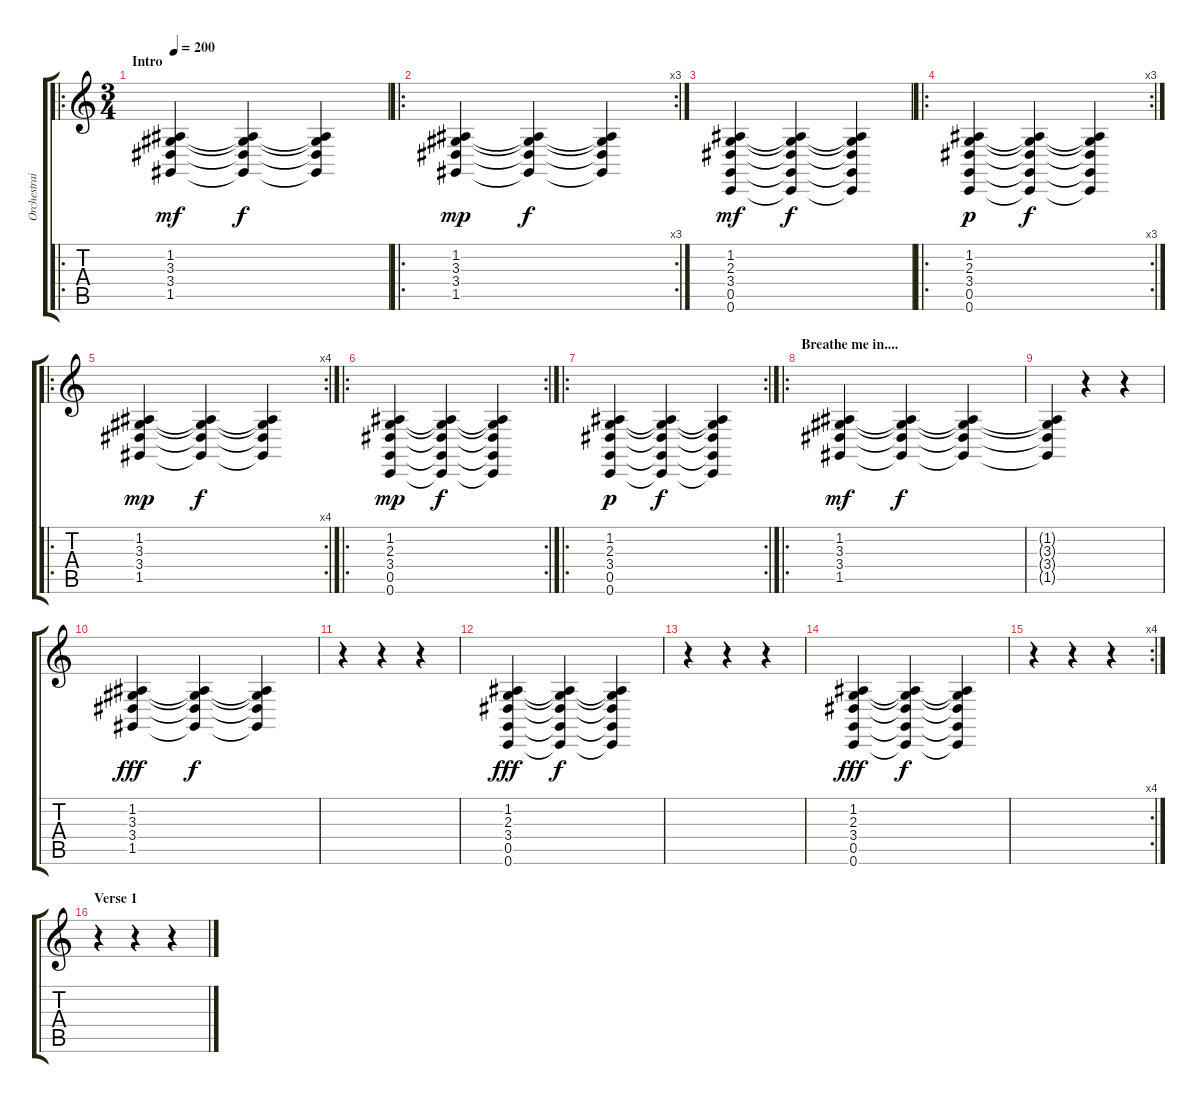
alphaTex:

\track ("Orchestraic sound" "Orchestrai") {instrument fx4atmosphere}
\staff {score tabs}
\tuning (D4 A3 F3 C3 G2 C2) {hide}
\ro
\ts (3 4)
\section ("" "Intro")
\tempo 200
\clef g2
\ks c
(1.2 3.3 3.4 1.5).4{dy mf instrument fx4atmosphere} (1.2{t} 3.3{t} 3.4{t} 1.5{t}).4{dy f} (1.2{t} 3.3{t} 3.4{t} 1.5{t}).4 |
\ro
\rc 3
(1.2 3.3 3.4 1.5).4{dy mp} (1.2{t} 3.3{t} 3.4{t} 1.5{t}).4{dy f} (1.2{t} 3.3{t} 3.4{t} 1.5{t}).4 |
(1.2 2.3 3.4 0.5 0.6).4{dy mf} (1.2{t} 2.3{t} 3.4{t} 0.5{t} 0.6{t}).4{dy f} (1.2{t} 2.3{t} 3.4{t} 0.5{t} 0.6{t}).4 |
\ro
\rc 3
(1.2 2.3 3.4 0.5 0.6).4{dy p} (1.2{t} 2.3{t} 3.4{t} 0.5{t} 0.6{t}).4{dy f} (1.2{t} 2.3{t} 3.4{t} 0.5{t} 0.6{t}).4 |
\ro
\rc 4
(1.2 3.3 3.4 1.5).4{dy mp} (1.2{t} 3.3{t} 3.4{t} 1.5{t}).4{dy f} (1.2{t} 3.3{t} 3.4{t} 1.5{t}).4 |
\ro
\rc 2
(1.2 2.3 3.4 0.5 0.6).4{dy mp} (1.2{t} 2.3{t} 3.4{t} 0.5{t} 0.6{t}).4{dy f} (1.2{t} 2.3{t} 3.4{t} 0.5{t} 0.6{t}).4 |
\ro
\rc 2
(1.2 2.3 3.4 0.5 0.6).4{dy p} (1.2{t} 2.3{t} 3.4{t} 0.5{t} 0.6{t}).4{dy f} (1.2{t} 2.3{t} 3.4{t} 0.5{t} 0.6{t}).4 |
\ro
\section ("" "Breathe me in....")
(1.2 3.3 3.4 1.5).4{dy mf} (1.2{t} 3.3{t} 3.4{t} 1.5{t}).4{dy f} (1.2{t} 3.3{t} 3.4{t} 1.5{t}).4 |
(1.2{t} 3.3{t} 3.4{t} 1.5{t}).4 r.4 r.4 |
(1.2 3.3 3.4 1.5).4{dy fff} (1.2{t} 3.3{t} 3.4{t} 1.5{t}).4{dy f} (1.2{t} 3.3{t} 3.4{t} 1.5{t}).4 |
r.4 r.4 r.4 |
(1.2 2.3 3.4 0.5 0.6).4{dy fff} (1.2{t} 2.3{t} 3.4{t} 0.5{t} 0.6{t}).4{dy f} (1.2{t} 2.3{t} 3.4{t} 0.5{t} 0.6{t}).4 |
r.4 r.4 r.4 |
(1.2 2.3 3.4 0.5 0.6).4{dy fff} (1.2{t} 2.3{t} 3.4{t} 0.5{t} 0.6{t}).4{dy f} (1.2{t} 2.3{t} 3.4{t} 0.5{t} 0.6{t}).4 |
\rc 4
r.4 r.4 r.4 |
\section ("" "Verse 1")
r.4 r.4 r.4
